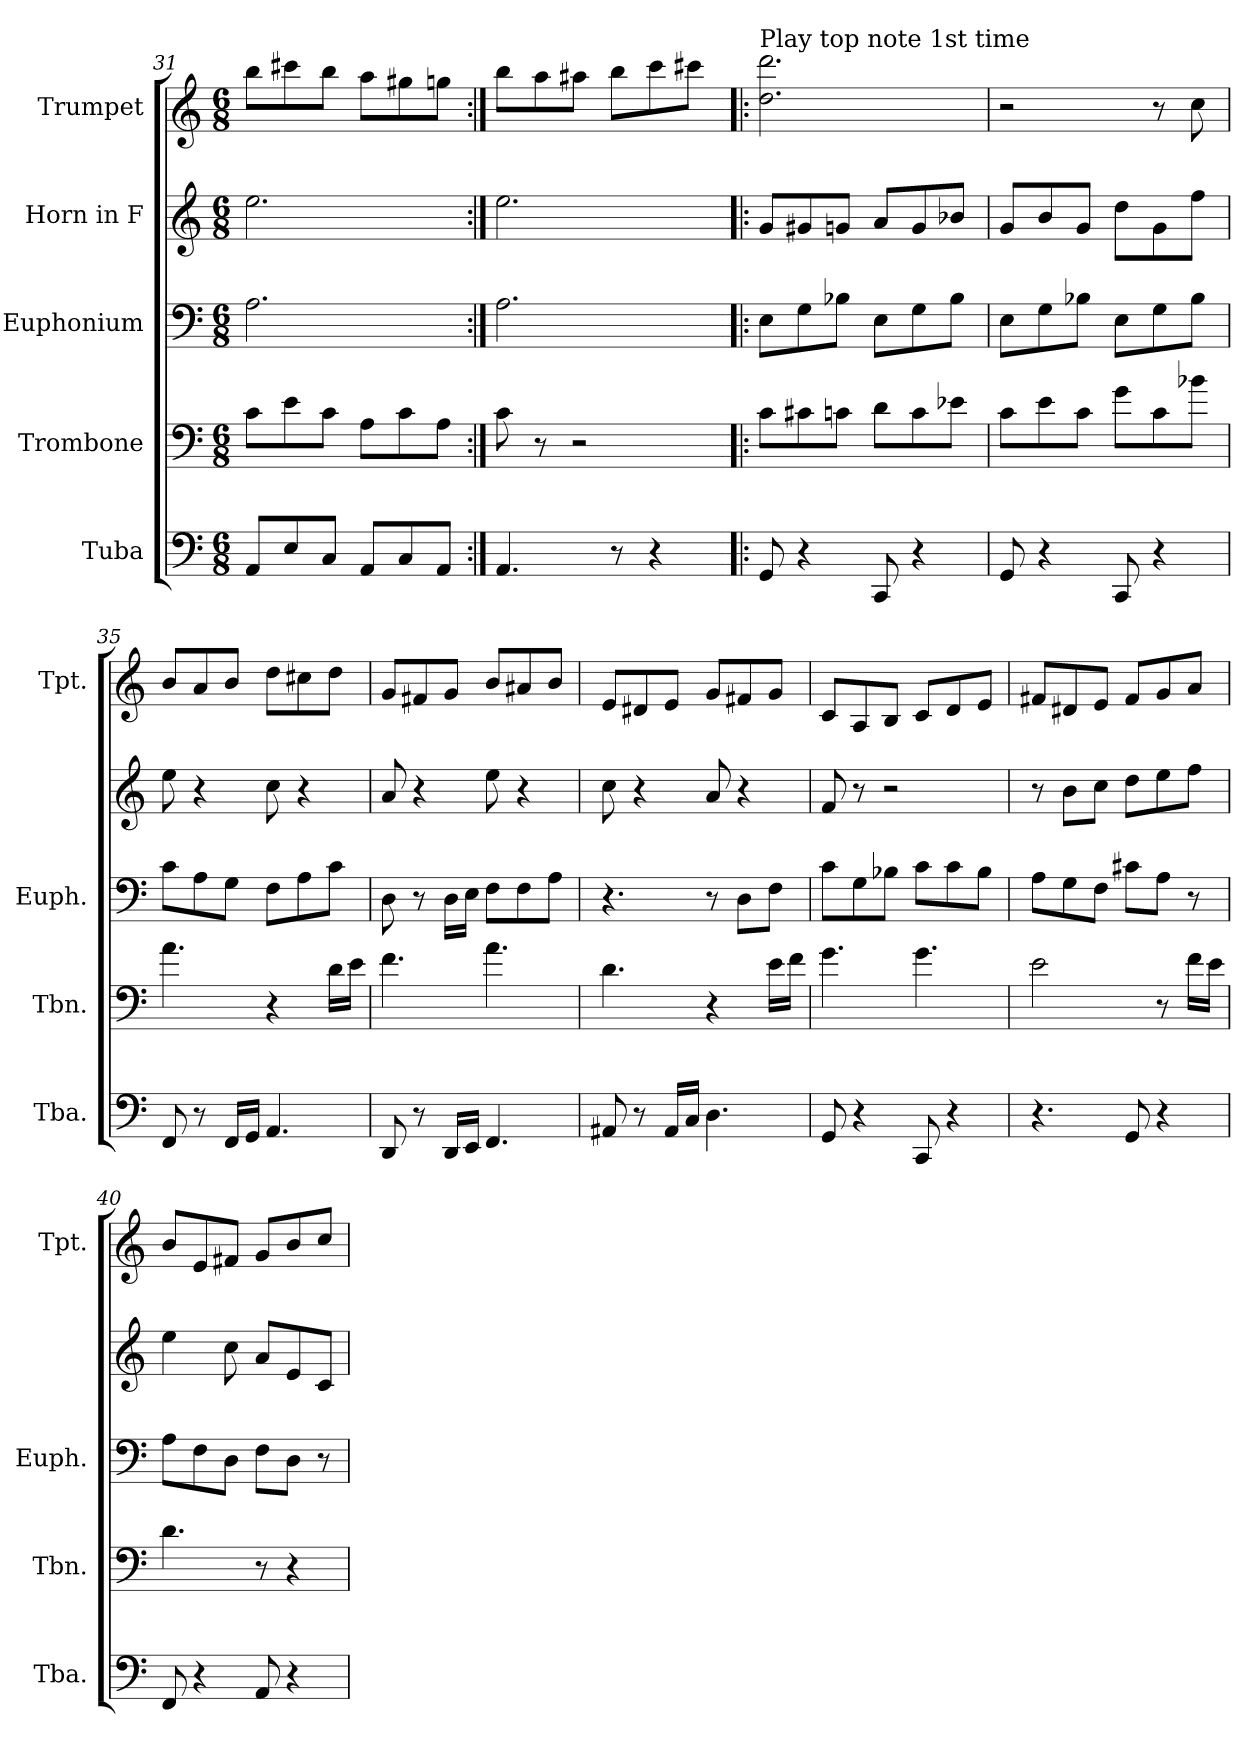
**kern	**kern	**kern	**kern	**kern
*part5	*part4	*part3	*part2	*part1
*staff5	*staff4	*staff3	*staff2	*staff1
*I"Tuba	*I"Trombone	*I"Euphonium	*I"Horn in F	*I"Trumpet
*I'Tba.	*I'Tbn.	*I'Euph.	*	*I'Tpt.
*clefF4	*clefF4	*clefF4	*clefG2	*clefG2
*	*	*	*ITrd4c7	*ITrd1c2
*k[]	*k[]	*k[]	*k[b-]	*k[b-e-]
*M6/8	*M6/8	*M6/8	*M6/8	*M6/8
=31	=31	=31	=31	=31
8AA/L	8c\L	2.A\	2.a\	8aa\L
8E/	8e\	.	.	8bbn\
8C/J	8c\J	.	.	8aa\J
8AA/L	8A\L	.	.	8gg\L
8C/	8c\	.	.	8ff#X\
8AA/J	8A\J	.	.	8ffn\J
=32:|!	=32:|!	=32:|!	=32:|!	=32:|!
4.AA/	8c\	2.A\	2.a\	8aa\L
.	8r	.	.	8gg\
.	2r	.	.	8gg#X\J
8r	.	.	.	8aa\L
4r	.	.	.	8bb-\
.	.	.	.	8bbn\J
=33!|:	=33!|:	=33!|:	=33!|:	=33!|:
!	!	!	!	!LO:TX:a:t=Play top note 1st time
8GG/	8c\L	8E\L	8c/L	2.cc\ 2.ccc\
4r	8c#X\	8G\	8c#X/	.
.	8cn\J	8B-X\J	8cn/J	.
8CC/	8d\L	8E\L	8d/L	.
4r	8c\	8G\	8c/	.
.	8e-X\J	8B-\J	8e-X/J	.
!!LO:PB:g=z
=34	=34	=34	=34	=34
8GG/	8c\L	8E\L	8c/L	2r
4r	8e\	8G\	8e/	.
.	8c\J	8B-X\J	8c/J	.
8CC/	8g\L	8E\L	8g\L	.
4r	8c\	8G\	8c\	8r
.	8b-X\J	8B-\J	8b-\J	8b-\
=35	=35	=35	=35	=35
8FF/	4.a\	8c\L	8a\	8a/L
8r	.	8A\	4r	8g/
16FF/LL	.	8G\J	.	8a/J
16GG/JJ	.	.	.	.
4.AA/	4r	8F\L	8f\	8cc\L
.	.	8A\	4r	8bn\
.	16d\LL	8c\J	.	8cc\J
.	16e\JJ	.	.	.
=36	=36	=36	=36	=36
8DD/	4.f\	8D\	8d/	8f/L
8r	.	8r	4r	8en/
16DD/LL	.	16D\LL	.	8f/J
16EE/JJ	.	16E\JJ	.	.
4.FF/	4.a\	8F\L	8a\	8a/L
.	.	8F\	4r	8g#X/
.	.	8A\J	.	8a/J
=37	=37	=37	=37	=37
8AA#X/	4.d\	4.r	8f\	8d/L
8r	.	.	4r	8c#X/
16AA#/LL	.	.	.	8d/J
16C/JJ	.	.	.	.
4.D\	4r	8r	8d/	8f/L
.	.	8D\L	4r	8en/
.	16e\LL	8F\J	.	8f/J
.	16f\JJ	.	.	.
!!LO:LB:g=z
=38	=38	=38	=38	=38
8GG/	4.g\	8c\L	8B-/	8B-/L
4r	.	8G\	8r	8G/
.	.	8B-X\J	2r	8A/J
8CC/	4.g\	8c\L	.	8B-/L
4r	.	8c\	.	8c/
.	.	8B-\J	.	8d/J
=39	=39	=39	=39	=39
4.r	2e\	8A\L	8r	8en/L
.	.	8G\	8e\L	8c#X/
.	.	8F\J	8f\J	8d/J
8GG/	.	8c#X\L	8g\L	8e/L
4r	8r	8A\J	8a\	8f/
.	16f\LL	8r	8b-\J	8g/J
.	16e\JJ	.	.	.
=40	=40	=40	=40	=40
8FF/	4.d\	8A\L	4a\	8a/L
4r	.	8F\	.	8d/
.	.	8D\J	8f\	8en/J
8AA/	8r	8F\L	8d/L	8f/L
4r	4r	8D\J	8A/	8a/
.	.	8r	8F/J	8b-/J
=	=	=	=	=
*-	*-	*-	*-	*-
